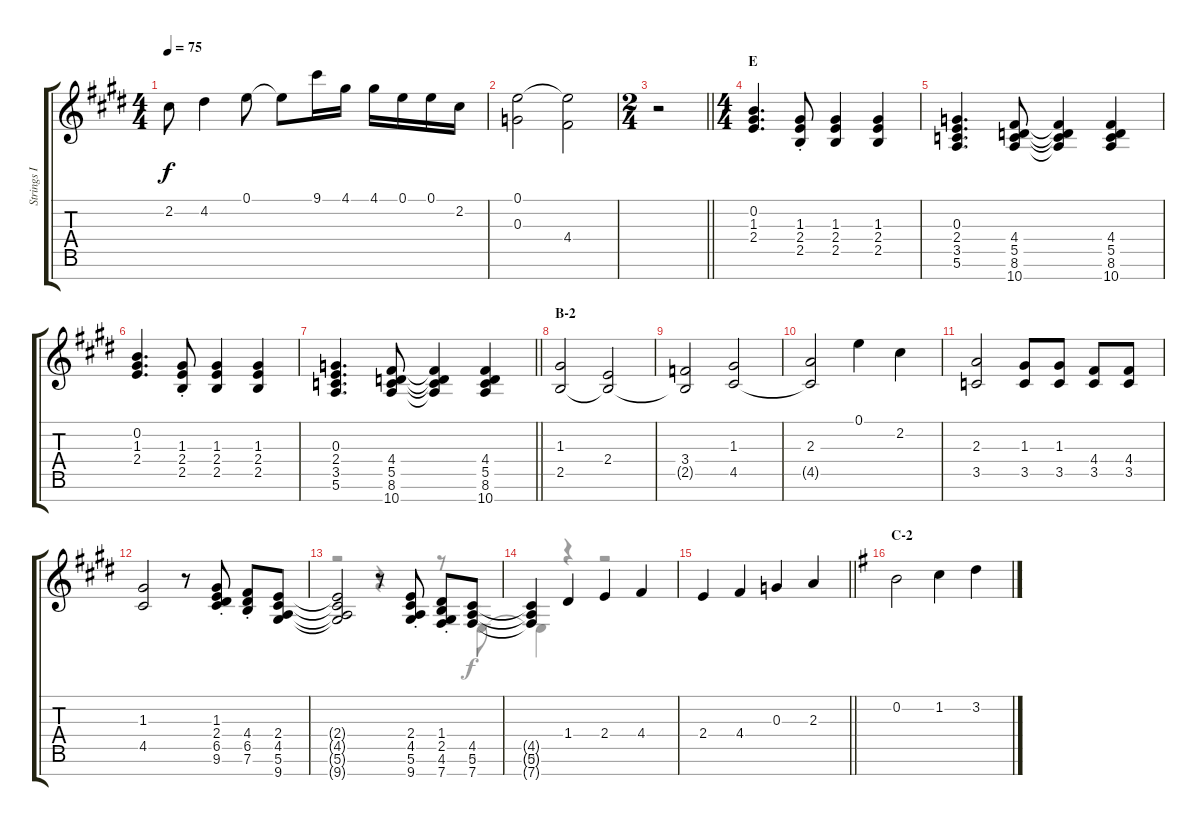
\track ("Strings I" "Strings I") {instrument stringensemble1}
\staff {score tabs}
\tuning (E5 B4 G4 D4 A3 E3 B2) {hide}
\voice
\ts (4 4)
\tempo 75
\clef g2
\ks e
2.2{t}.8{dy f} 4.2.4 0.1.8 0.1{t}.8 9.1.16 4.1.16 4.1.16 0.1.16 0.1.16 2.2.16 |
(0.1 0.3).2 (0.1{t} 4.4).2 |
\ts (2 4)
\barLineRight lightlight
r.2 |
\ts (4 4)
\section ("" "E")
(0.2 1.3 2.4).4{d} (1.3{st} 2.4{st} 2.5{st}).8 (1.3 2.4 2.5).4 (1.3 2.4 2.5).4 |
(0.3 2.4 3.5 5.6).4{d} (4.4 5.5 8.6 10.7).8 (4.4{t} 5.5{t} 8.6{t} 10.7{t}).4 (4.4 5.5 8.6 10.7).4 |
(0.2 1.3 2.4).4{d} (1.3{st} 2.4{st} 2.5{st}).8 (1.3 2.4 2.5).4 (1.3 2.4 2.5).4 |
\barLineRight lightlight
(0.3 2.4 3.5 5.6).4{d} (4.4 5.5 8.6 10.7).8 (4.4{t} 5.5{t} 8.6{t} 10.7{t}).4 (4.4 5.5 8.6 10.7).4 |
\section ("" "B-2")
(1.3 2.5).2 (2.4 2.5{t}).2 |
(3.4 2.5{t}).2 (1.3 4.5).2 |
(2.3 4.5{t}).2 0.1.4 2.2.4 |
(2.3 3.5).2 (1.3 3.5).8 (1.3 3.5).8 (4.4 3.5).8 (4.4 3.5).8 |
(1.3 4.5).2 r.8 (1.3{st} 2.4{st} 6.5{st} 9.6{st}).8 (4.4{st} 6.5{st} 7.6{st}).8 (2.4 4.5 5.6 9.7).8 |
(2.4{t} 4.5{t} 5.6{t} 9.7{t}).2 r.8 (2.4{st} 4.5{st} 5.6{st} 9.7{st}).8 (1.4{st} 2.5{st} 4.6{st} 7.7{st}).8 (4.5 5.6 7.7).8 |
(4.5{t} 5.6{t} 7.7{t}).4 1.4.4 2.4.4 4.4.4 |
\barLineRight lightlight
2.4.4 4.4.4 0.3.4 2.3.4 |
\section ("" "C-2")
\ks g
0.2.2 1.2.4 3.2.4
\voice
\clef g2
\ottava regular
\simile none
\ks e
|
|
\barLineRight lightlight
|
|
|
|
\barLineRight lightlight
|
|
|
|
|
|
r.2 r.4 r.8 0.6.8 |
0.6{t}.4 r.4 r.2 |
\barLineRight lightlight
|
\ks g
